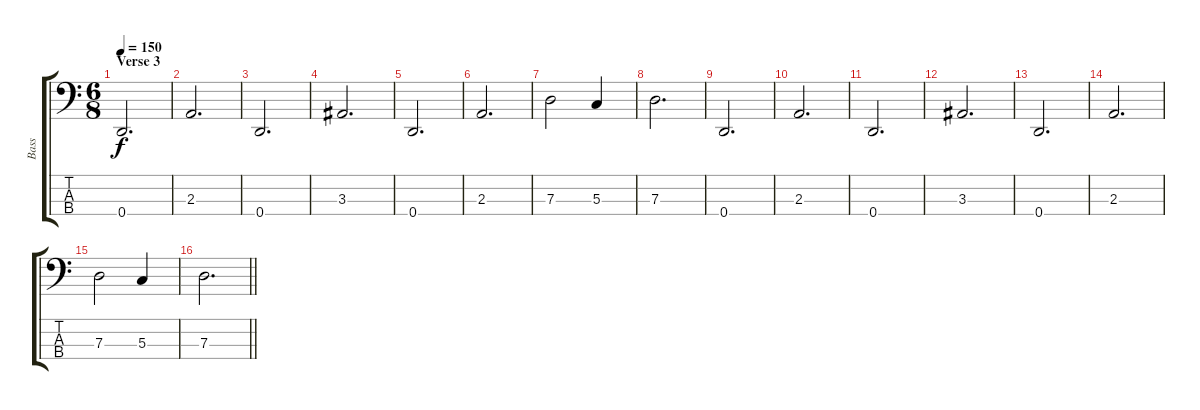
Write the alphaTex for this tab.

\track ("Bass" "Bass") {instrument electricbasspick}
\staff {score tabs}
\tuning (F2 C2 G1 D1) {hide}
\ts (6 8)
\section ("" "Verse 3")
\tempo 150
\clef f4
\ks c
0.4.2{d dy f} |
2.3.2{d} |
0.4.2{d} |
3.3.2{d} |
0.4.2{d} |
2.3.2{d} |
7.3.2 5.3.4 |
7.3.2{d} |
0.4.2{d} |
2.3.2{d} |
0.4.2{d} |
3.3.2{d} |
0.4.2{d} |
2.3.2{d} |
7.3.2 5.3.4 |
\barLineRight lightlight
7.3.2{d}
